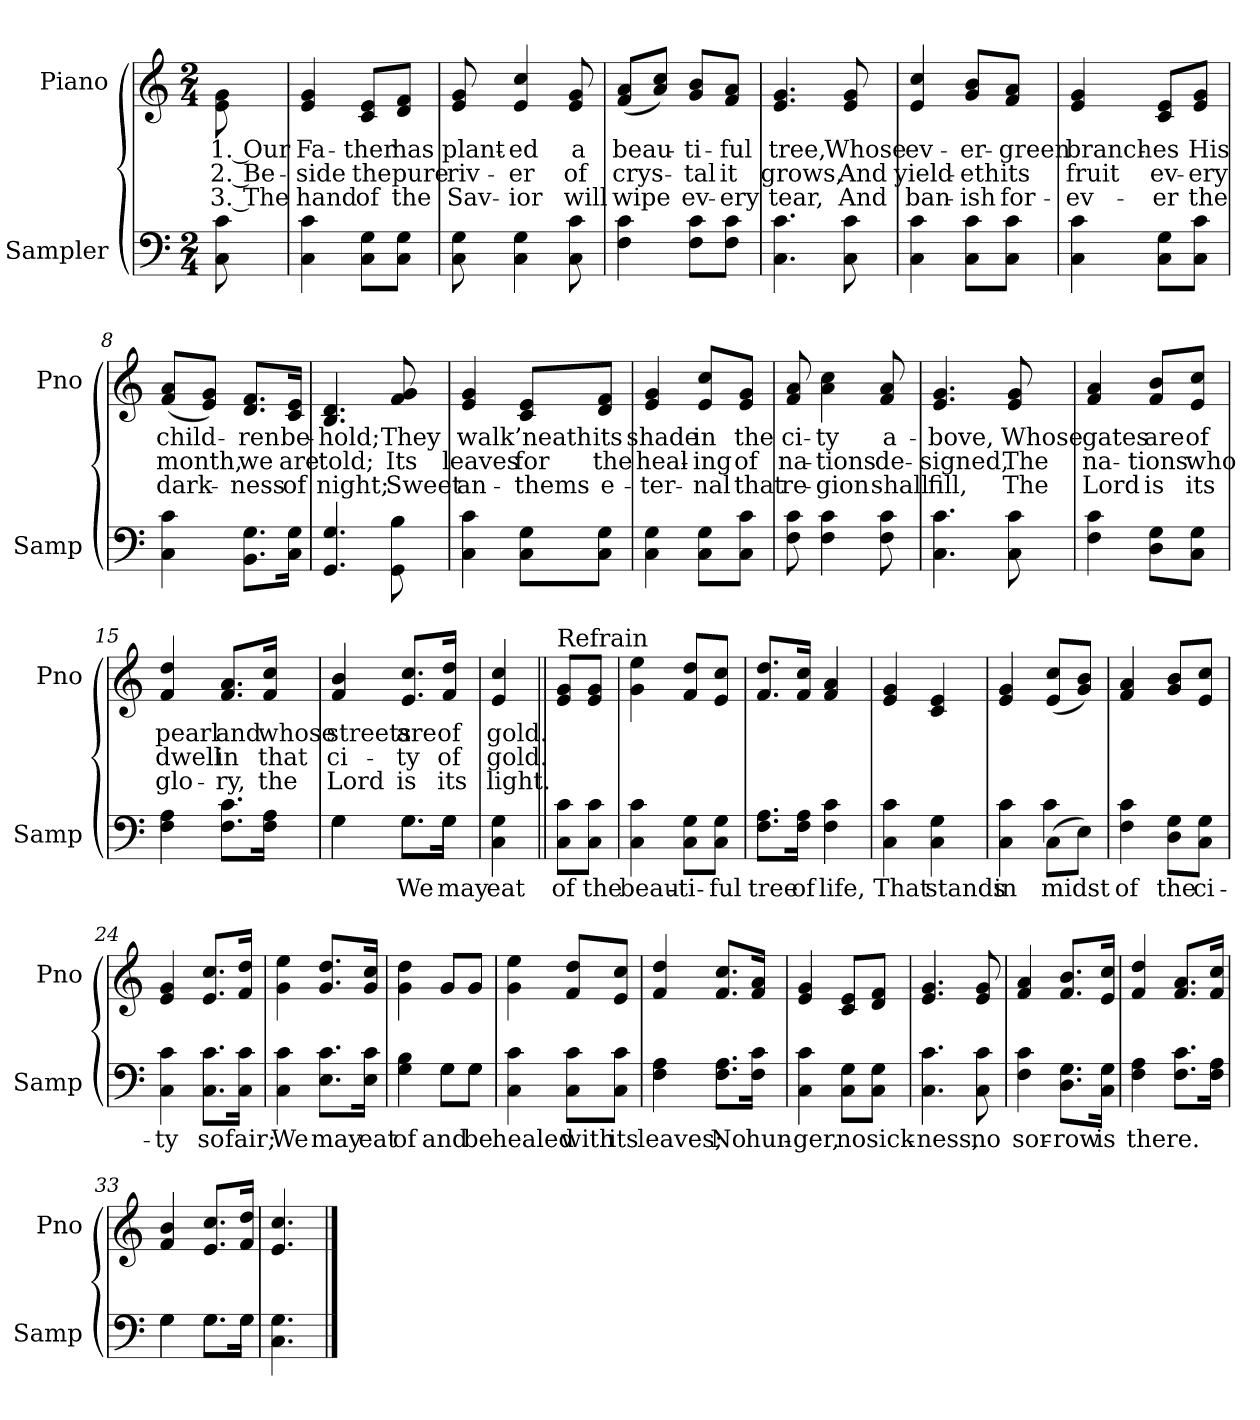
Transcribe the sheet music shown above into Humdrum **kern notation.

**kern	**text	**kern	**text	**text	**text
*part2	*part2	*part1	*part1	*part1	*part1
*staff2	*staff2	*staff1	*staff1	*staff1	*staff1
*I"Sampler	*	*I"Piano	*	*	*
*I'Samp	*	*I'Pno	*	*	*
*clefF4	*	*clefG2	*	*	*
*M2/4	*	*M2/4	*	*	*
=1	=1	=1	=1	=1	=1
8C 8c	.	8e\ 8g\	1. Our	2. Be-	3. The
=2	=2	=2	=2	=2	=2
4C 4c	.	4e 4g	Fa-	-side	hand
8C\ 8G\L	.	8c/ 8e/L	-ther	the	of
8C\ 8G\J	.	8d/ 8f/J	has	pure	the
=3	=3	=3	=3	=3	=3
8C 8G	.	8e 8g	plant-	riv-	Sav-
4C 4G	.	4e 4cc	-ed	-er	-ior
8C 8c	.	8e 8g	a	of	will
=4	=4	=4	=4	=4	=4
4F 4c	.	(8f/ 8a/L	beau-	crys-	wipe
.	.	8a/ 8cc/J)	.	.	.
8F\ 8c\L	.	8g/ 8b/L	-ti-	-tal	ev-
8F\ 8c\J	.	8f/ 8a/J	-ful	it	-ery
=5	=5	=5	=5	=5	=5
4.C 4.c	.	4.e 4.g	tree,	grows,	tear,
8C 8c	.	8e 8g	Whose	And	And
=6	=6	=6	=6	=6	=6
4C 4c	.	4e 4cc	ev-	yield-	ban-
8C\ 8c\L	.	8g/ 8b/L	-er-	-eth	-ish
8C\ 8c\J	.	8f/ 8a/J	-green	its	for-
=7	=7	=7	=7	=7	=7
4C 4c	.	4e 4g	branch-	fruit	-ev-
8C\ 8G\L	.	8c/ 8e/L	-es	ev-	-er
8C\ 8c\J	.	8e/ 8g/J	His	-ery	the
=8	=8	=8	=8	=8	=8
4C 4c	.	(8f/ 8a/L	child-	month,	dark-
.	.	8e/ 8g/J)	.	.	.
8.BB\ 8.G\L	.	8.d/ 8.f/L	-ren	we	-ness
16C\ 16G\Jk	.	16c/ 16e/Jk	be-	are	of
=9	=9	=9	=9	=9	=9
4.GG 4.G	.	4.B 4.d	-hold;	told;	night;
8GG 8B	.	8f 8g	They	Its	Sweet
=10	=10	=10	=10	=10	=10
4C 4c	.	4e 4g	walk	leaves	an-
8C\ 8G\L	.	8c/ 8e/L	’neath	for	-thems
8C\ 8G\J	.	8d/ 8f/J	its	the	e-
=11	=11	=11	=11	=11	=11
4C 4G	.	4e 4g	shade	heal-	-ter-
8C\ 8G\L	.	8e/ 8cc/L	in	-ing	-nal
8C\ 8c\J	.	8e/ 8g/J	the	of	that
=12	=12	=12	=12	=12	=12
8F 8c	.	8f 8a	ci-	na-	re-
4F 4c	.	4a 4cc	-ty	-tions	-gion
8F 8c	.	8f 8a	a-	de-	shall
=13	=13	=13	=13	=13	=13
4.C 4.c	.	4.e 4.g	-bove,	-signed,	fill,
8C 8c	.	8e 8g	Whose	The	The
=14	=14	=14	=14	=14	=14
4F 4c	.	4f 4a	gates	na-	Lord
8D\ 8G\L	.	8f/ 8b/L	are	-tions	is
8C\ 8G\J	.	8e/ 8cc/J	of	who	its
=15	=15	=15	=15	=15	=15
4F 4A	.	4f 4dd	pearl	dwell	glo-
8.F\ 8.c\L	.	8.f/ 8.a/L	and	in	-ry,
16F\ 16A\Jk	.	16f/ 16cc/Jk	whose	that	the
=16	=16	=16	=16	=16	=16
*^	*	*	*	*	*
4G\	4G	.	4f 4b	streets	ci-	Lord
8.G\L	8.G\L	We	8.e/ 8.cc/L	are	-ty	is
16G\Jk	16G\Jk	may	16f/ 16dd/Jk	of	of	its
*v	*v	*	*	*	*	*
=17	=17	=17	=17	=17	=17
4C 4G	eat	4e 4cc	gold.	gold.	light.
=18||	=18||	=18||	=18||	=18||	=18||
!	!	!LO:TX:t=Refrain	!	!	!
8C\ 8c\L	of	8e/ 8g/L	.	.	.
8C\ 8c\J	the	8e/ 8g/J	.	.	.
=19	=19	=19	=19	=19	=19
4C 4c	beau-	4g 4ee	.	.	.
8C\ 8G\L	-ti-	8f/ 8dd/L	.	.	.
8C\ 8G\J	-ful	8e/ 8cc/J	.	.	.
=20	=20	=20	=20	=20	=20
8.F\ 8.A\L	tree	8.f/ 8.dd/L	.	.	.
16F\ 16A\Jk	of	16f/ 16cc/Jk	.	.	.
4F 4c	life,	4f 4a	.	.	.
=21	=21	=21	=21	=21	=21
4C 4c	That	4e 4g	.	.	.
4C 4G	stands	4c 4e	.	.	.
=22	=22	=22	=22	=22	=22
*^	*	*	*	*	*
4C 4c	4ryy	in	4e 4g	.	.	.
(8C\L	4c	midst	(8e/ 8cc/L	.	.	.
8E\J)	.	.	8g/ 8b/J)	.	.	.
*v	*v	*	*	*	*	*
=23	=23	=23	=23	=23	=23
4F 4c	of	4f 4a	.	.	.
8D\ 8G\L	the	8g/ 8b/L	.	.	.
8C\ 8G\J	ci-	8e/ 8cc/J	.	.	.
=24	=24	=24	=24	=24	=24
4C 4c	-ty	4e 4g	.	.	.
8.C\ 8.c\L	so	8.e/ 8.cc/L	.	.	.
16C\ 16c\Jk	fair;	16f/ 16dd/Jk	.	.	.
=25	=25	=25	=25	=25	=25
4C 4c	We	4g 4ee	.	.	.
8.E\ 8.c\L	may	8.g/ 8.dd/L	.	.	.
16E\ 16c\Jk	eat	16g/ 16cc/Jk	.	.	.
=26	=26	=26	=26	=26	=26
*^	*	*^	*	*	*
4G 4B	4ryy	of	4g 4dd	4ryy	.	.	.
8G\L	8G\L	and	8g/L	8g/L	.	.	.
8G\J	8G\J	be	8g/J	8g/J	.	.	.
*v	*v	*	*	*	*	*	*
*	*	*v	*v	*	*	*
=27	=27	=27	=27	=27	=27
4C 4c	healed	4g 4ee	.	.	.
8C\ 8c\L	with	8f/ 8dd/L	.	.	.
8C\ 8c\J	its	8e/ 8cc/J	.	.	.
=28	=28	=28	=28	=28	=28
4F 4A	leaves;	4f 4dd	.	.	.
8.F\ 8.A\L	No	8.f/ 8.cc/L	.	.	.
16F\ 16c\Jk	hun-	16f/ 16a/Jk	.	.	.
=29	=29	=29	=29	=29	=29
4C 4c	-ger,	4e 4g	.	.	.
8C\ 8G\L	no	8c/ 8e/L	.	.	.
8C\ 8G\J	sick-	8d/ 8f/J	.	.	.
=30	=30	=30	=30	=30	=30
4.C 4.c	-ness,	4.e 4.g	.	.	.
8C 8c	no	8e 8g	.	.	.
=31	=31	=31	=31	=31	=31
4F 4c	sor-	4f 4a	.	.	.
8.D\ 8.G\L	-row	8.f/ 8.b/L	.	.	.
16C\ 16G\Jk	is	16e/ 16cc/Jk	.	.	.
=32	=32	=32	=32	=32	=32
4F 4A	there.	4f 4dd	.	.	.
8.F\ 8.c\L	.	8.f/ 8.a/L	.	.	.
16F\ 16A\Jk	.	16f/ 16cc/Jk	.	.	.
=33	=33	=33	=33	=33	=33
*^	*	*	*	*	*
4G\	4G	.	4f 4b	.	.	.
8.G\L	8.G\L	.	8.e/ 8.cc/L	.	.	.
16G\Jk	16G\Jk	.	16f/ 16dd/Jk	.	.	.
*v	*v	*	*	*	*	*
=34	=34	=34	=34	=34	=34
4.C 4.G	.	4.e 4.cc	.	.	.
==	==	==	==	==	==
*-	*-	*-	*-	*-	*-
